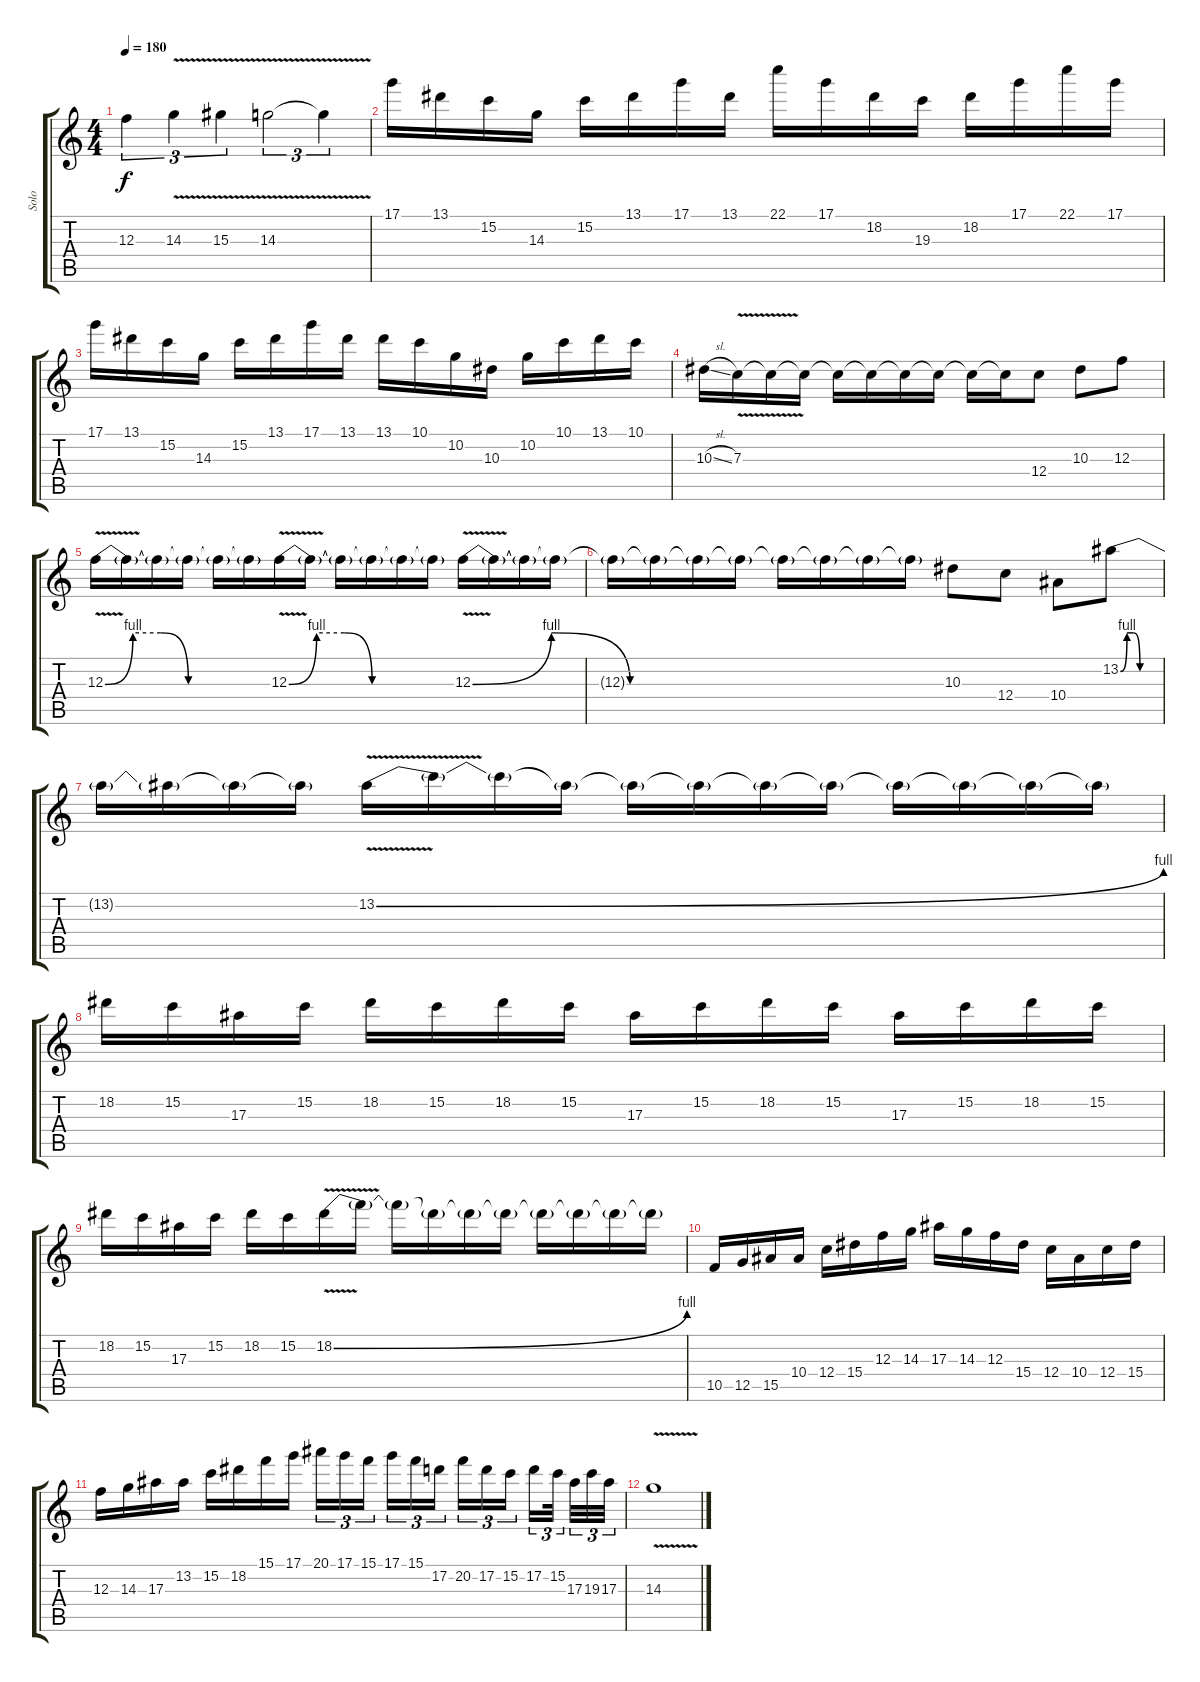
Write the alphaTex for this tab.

\track ("Solo" "Solo") {instrument overdrivenguitar}
\staff {score tabs}
\tuning (D4 A3 F3 C3 G2 C2) {hide}
\ts (4 4)
\tempo 180
\clef g2
\ks c
12.3{t}.4{tu (3 2) dy f} 14.3{v}.4{tu (3 2)} 15.3{v}.4{tu (3 2)} 14.3{v}.2{tu (3 2)} 14.3{t}.4{tu (3 2)} |
17.1.16 13.1.16 15.2.16 14.3.16 15.2.16 13.1.16 17.1.16 13.1.16 22.1.16 17.1.16 18.2.16 19.3.16 18.2.16 17.1.16 22.1.16 17.1.16 |
17.1.16 13.1.16 15.2.16 14.3.16 15.2.16 13.1.16 17.1.16 13.1.16 13.1.16 10.1.16 10.2.16 10.3.16 10.2.16 10.1.16 13.1.16 10.1.16 |
10.3{sl}.16 7.3{v}.16 7.3{t}.16 7.3{t}.16 7.3{t}.16 7.3{t}.16 7.3{t}.16 7.3{t}.16 7.3{t}.16 7.3{t}.16 12.4.8 10.3.8 12.3.8 |
12.3{be (custom 0 0 10 4 20 4 30 0 60 0) v}.16 12.3{t}.16 12.3{t}.16 12.3{t}.16 12.3{t}.16 12.3{t}.16 12.3{be (custom 0 0 10 4 20 4 30 0 60 0) v}.16 12.3{t}.16 12.3{t}.16 12.3{t}.16 12.3{t}.16 12.3{t}.16 12.3{be (custom 0 0 10 4 20 0 22 0 33 0 60 0) v}.16 12.3{t}.16 12.3{t}.16 12.3{t}.16 |
12.3{t}.16 12.3{t}.16 12.3{t}.16 12.3{t}.16 12.3{t}.16 12.3{t}.16 12.3{t}.16 12.3{t}.16 10.3.8 12.4.8 10.4.8 13.2{be (custom 0 0 10 4 20 4 30 0 60 0)}.8 |
13.2{t}.16 13.2{t}.16 13.2{t}.16 13.2{t}.16 13.2{be (bend 0 0 60 4) v}.16 13.2{t}.16 13.2{t}.16 13.2{t}.16 13.2{t}.16 13.2{t}.16 13.2{t}.16 13.2{t}.16 13.2{t}.16 13.2{t}.16 13.2{t}.16 13.2{t}.16 |
18.2.16 15.2.16 17.3.16 15.2.16 18.2.16 15.2.16 18.2.16 15.2.16 17.3.16 15.2.16 18.2.16 15.2.16 17.3.16 15.2.16 18.2.16 15.2.16 |
18.2.16 15.2.16 17.3.16 15.2.16 18.2.16 15.2.16 18.2{be (bend 0 0 60 4) v}.16 18.2{t}.16 18.2{t}.16 18.2{t}.16 18.2{t}.16 18.2{t}.16 18.2{t}.16 18.2{t}.16 18.2{t}.16 18.2{t}.16 |
10.5.16 12.5.16 15.5.16 10.4.16 12.4.16 15.4.16 12.3.16 14.3.16 17.3.16 14.3.16 12.3.16 15.4.16 12.4.16 10.4.16 12.4.16 15.4.16 |
12.3.16 14.3.16 17.3.16 13.2.16 15.2.16 18.2.16 15.1.16 17.1.16 20.1.16{tu (3 2)} 17.1.16{tu (3 2)} 15.1.16{tu (3 2) beam splitsecondary} 17.1.16{tu (3 2)} 15.1.16{tu (3 2)} 17.2.16{tu (3 2)} 20.2.16{tu (3 2)} 17.2.16{tu (3 2)} 15.2.16{tu (3 2) beam splitsecondary} 17.2.16{tu (3 2)} 15.2.32{tu (3 2) beam splitsecondary} 17.3.32{tu (3 2)} 19.3.32{tu (3 2)} 17.3.32{tu (3 2)} |
14.3{v}.1
